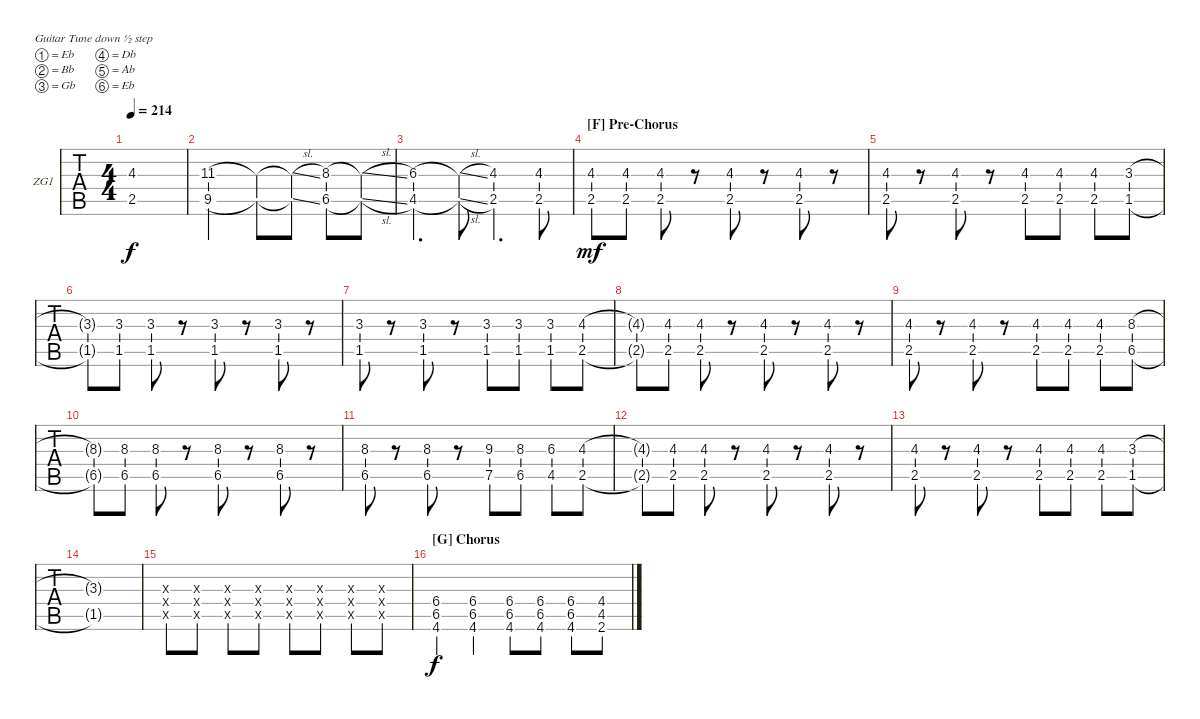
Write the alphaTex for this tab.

\defaultSystemsLayout 4
\bracketExtendMode groupsimilarinstruments
\firstSystemTrackNameOrientation horizontal
\otherSystemsTrackNameOrientation horizontal
\track ("Zach - Guitar One" "ZG1") {instrument distortionguitar}
\staff {tabs}
\tuning (Eb4 Bb3 Gb3 Db3 Ab2 Eb2)
\ts (4 4)
\tempo 214
\clef g2
\ks c
(4.3{t} 2.5{t}).1{dy f} |
(9.5 11.3).2 (11.3{t} 9.5{t}).8 (11.3{sl t} 9.5{sl t}).8 (6.5 8.3).8 (6.5{sl t} 8.3{sl t}).8 |
(4.5 6.3).4{d} (4.5{sl t} 6.3{sl t}).8 (4.3 2.5).4{d} (2.5 4.3).8 |
\section ("F" "Pre-Chorus")
\scale
0.244942 (2.5 4.3).8{dy mf} (2.5 4.3).8 (4.3 2.5).8 r.8 (2.5 4.3).8 r.8 (2.5 4.3).8 r.8 |
\scale
0.235975 (2.5 4.3).8 r.8 (2.5 4.3).8 r.8 (2.5 4.3).8 (2.5 4.3).8 (2.5 4.3).8 (1.5 3.3).8 |
\scale
0.189802 (1.5{t} 3.3{t}).8 (3.3 1.5).8 (3.3 1.5).8 r.8 (1.5 3.3).8 r.8 (3.3 1.5).8 r.8 |
(3.3 1.5).8 r.8 (1.5 3.3).8 r.8 (1.5 3.3).8 (1.5 3.3).8 (1.5 3.3).8 (4.3 2.5).8 |
(2.5{t} 4.3{t}).8 (2.5 4.3).8 (4.3 2.5).8 r.8 (4.3 2.5).8 r.8 (4.3 2.5).8 r.8 |
(4.3 2.5).8 r.8 (4.3 2.5).8 r.8 (4.3 2.5).8 (4.3 2.5).8 (4.3 2.5).8 (8.3 6.5).8 |
(8.3{t} 6.5{t}).8 (8.3 6.5).8 (8.3 6.5).8 r.8 (8.3 6.5).8 r.8 (8.3 6.5).8 r.8 |
(8.3 6.5).8 r.8 (8.3 6.5).8 r.8 (9.3 7.5).8 (8.3 6.5).8 (6.3 4.5).8 (4.3 2.5).8 |
(2.5{t} 4.3{t}).8 (2.5 4.3).8 (4.3 2.5).8 r.8 (2.5 4.3).8 r.8 (2.5 4.3).8 r.8 |
(2.5 4.3).8 r.8 (2.5 4.3).8 r.8 (2.5 4.3).8 (2.5 4.3).8 (2.5 4.3).8 (1.5 3.3).8 |
(1.5{t} 3.3{t}).1 |
(1.5{x} 1.4{x} 3.3{x}).8 (1.5{x} 1.4{x} 3.3{x}).8 (1.5{x} 1.4{x} 3.3{x}).8 (1.5{x} 1.4{x} 3.3{x}).8 (1.5{x} 1.4{x} 3.3{x}).8 (1.5{x} 1.4{x} 3.3{x}).8 (1.5{x} 1.4{x} 3.3{x}).8 (1.5{x} 1.4{x} 3.3{x}).8 |
\section ("G" "Chorus")
(4.6 6.5 6.4).4{dy f} (6.4 6.5 4.6).4 (4.6 6.4 6.5).8 (4.6 6.5 6.4).8 (4.6 6.5 6.4).8 (2.6 4.5 4.4).8
